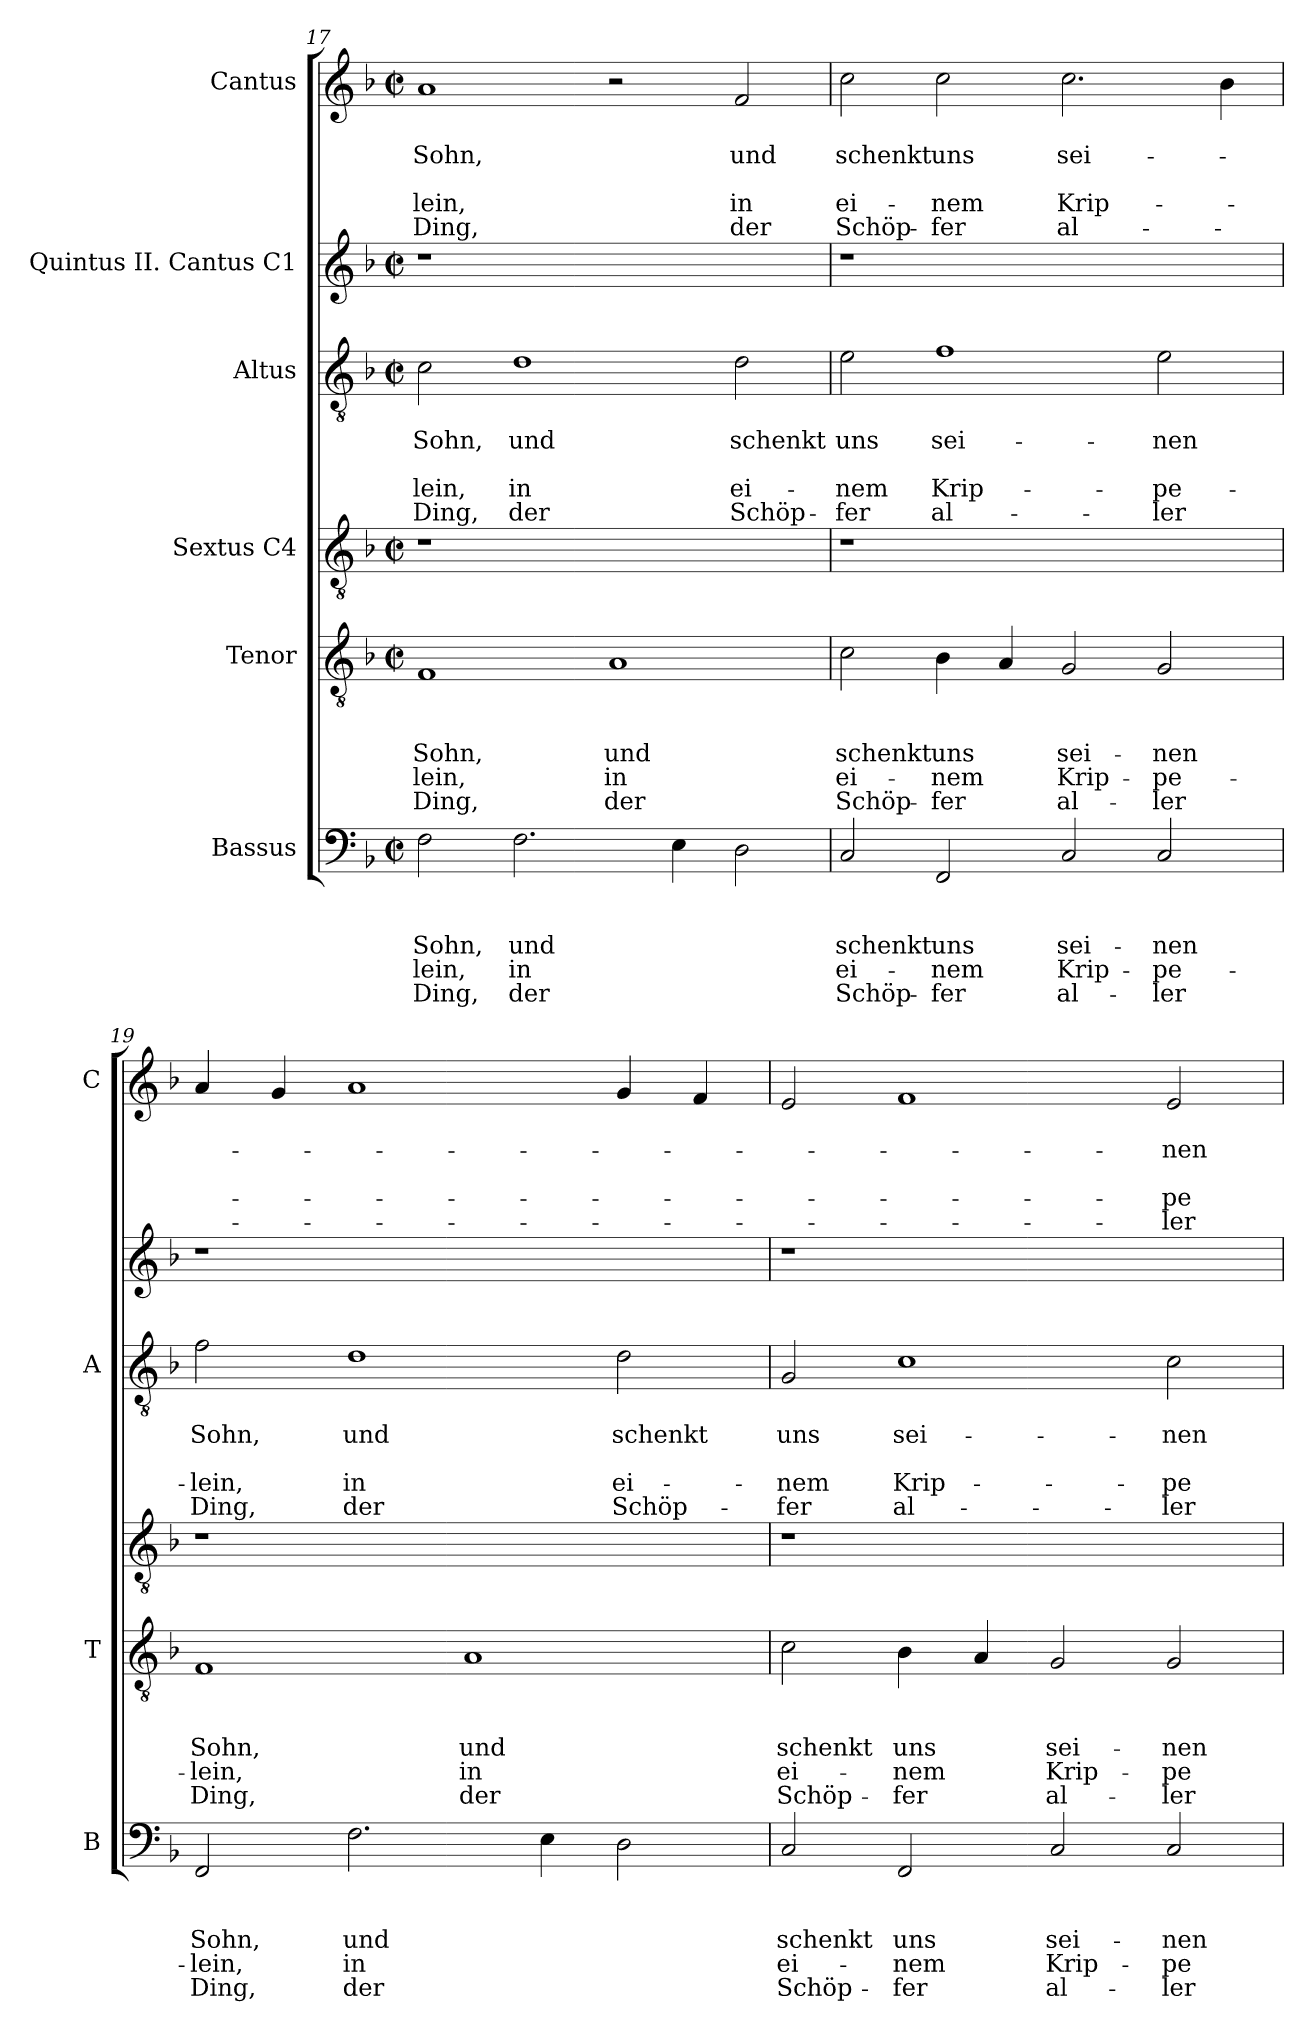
**kern	**text	**text	**text	**text	**text	**kern	**text	**text	**text	**text	**text	**kern	**kern	**text	**text	**text	**text	**text	**kern	**kern	**text	**text	**text	**text	**text
*part6	*part6	*part6	*part6	*part6	*part6	*part5	*part5	*part5	*part5	*part5	*part5	*part4	*part3	*part3	*part3	*part3	*part3	*part3	*part2	*part1	*part1	*part1	*part1	*part1	*part1
*staff6	*staff6	*staff6	*staff6	*staff6	*staff6	*staff5	*staff5	*staff5	*staff5	*staff5	*staff5	*staff4	*staff3	*staff3	*staff3	*staff3	*staff3	*staff3	*staff2	*staff1	*staff1	*staff1	*staff1	*staff1	*staff1
*I"Bassus	*	*	*	*	*	*I"Tenor	*	*	*	*	*	*I"Sextus C4	*I"Altus	*	*	*	*	*	*I"Quintus II. Cantus C1	*I"Cantus	*	*	*	*	*
*I'B	*	*	*	*	*	*I'T	*	*	*	*	*	*	*I'A	*	*	*	*	*	*	*I'C	*	*	*	*	*
*clefF4	*	*	*	*	*	*clefGv2	*	*	*	*	*	*clefGv2	*clefGv2	*	*	*	*	*	*clefG2	*clefG2	*	*	*	*	*
*k[b-]	*	*	*	*	*	*k[b-]	*	*	*	*	*	*k[b-]	*k[b-]	*	*	*	*	*	*k[b-]	*k[b-]	*	*	*	*	*
*F:	*	*	*	*	*	*F:	*	*	*	*	*	*F:	*F:	*	*	*	*	*	*F:	*F:	*	*	*	*	*
*M2/2	*	*	*	*	*	*M2/2	*	*	*	*	*	*M2/2	*M2/2	*	*	*	*	*	*M2/2	*M2/2	*	*	*	*	*
*met(c|)	*	*	*	*	*	*met(c|)	*	*	*	*	*	*met(c|)	*met(c|)	*	*	*	*	*	*met(c|)	*met(c|)	*	*	*	*	*
=17	=17	=17	=17	=17	=17	=17	=17	=17	=17	=17	=17	=17	=17	=17	=17	=17	=17	=17	=17	=17	=17	=17	=17	=17	=17
!	!	!	!LO:LY:b	!LO:LY:b	!LO:LY:b	!	!	!	!LO:LY:b	!LO:LY:b	!LO:LY:b	!	!	!	!LO:LY:b	!	!LO:LY:b	!LO:LY:b	!	!	!	!LO:LY:b	!	!LO:LY:b	!LO:LY:b
2F\	.	.	Sohn,	-lein,	Ding,	1F	.	.	Sohn,	-lein,	Ding,	1r	2c\	.	Sohn,	.	-lein,	Ding,	1r	1a	.	Sohn,	.	-lein,	Ding,
!	!	!	!LO:LY:b	!LO:LY:b	!LO:LY:b	!	!	!	!	!	!	!	!	!	!LO:LY:b	!	!LO:LY:b	!LO:LY:b	!	!	!	!	!	!	!
2.F\	.	.	und	in	der	.	.	.	.	.	.	.	1d	.	und	.	in	der	.	.	.	.	.	.	.
!	!	!	!	!	!	!	!	!	!LO:LY:b	!LO:LY:b	!LO:LY:b	!	!	!	!	!	!	!	!	!	!	!	!	!	!
.	.	.	.	.	.	1A	.	.	und	in	der	1ryy	.	.	.	.	.	.	1ryy	2r	.	.	.	.	.
4E\	.	.	.	.	.	.	.	.	.	.	.	.	.	.	.	.	.	.	.	.	.	.	.	.	.
!	!	!	!	!	!	!	!	!	!	!	!	!	!	!	!LO:LY:b	!	!LO:LY:b	!LO:LY:b	!	!	!	!LO:LY:b	!	!LO:LY:b	!LO:LY:b
2D\	.	.	.	.	.	.	.	.	.	.	.	.	2d\	.	schenkt	.	ei-	Schöp-	.	2f/	.	und	.	in	der
!!LO:LB:g=z
=18	=18	=18	=18	=18	=18	=18	=18	=18	=18	=18	=18	=18	=18	=18	=18	=18	=18	=18	=18	=18	=18	=18	=18	=18	=18
!	!	!	!LO:LY:b	!LO:LY:b	!LO:LY:b	!	!	!	!LO:LY:b	!LO:LY:b	!LO:LY:b	!	!	!	!LO:LY:b	!	!LO:LY:b	!LO:LY:b	!	!	!	!LO:LY:b	!	!LO:LY:b	!LO:LY:b
2C/	.	.	schenkt	ei-	Schöp-	2c\	.	.	schenkt	ei-	Schöp-	1r	2e\	.	uns	.	-nem	-fer	1r	2cc\	.	schenkt	.	ei-	Schöp-
!	!	!	!LO:LY:b	!LO:LY:b	!LO:LY:b	!	!	!	!LO:LY:b	!LO:LY:b	!LO:LY:b	!	!	!	!LO:LY:b	!	!LO:LY:b	!LO:LY:b	!	!	!	!LO:LY:b	!	!LO:LY:b	!LO:LY:b
2FF/	.	.	uns	-nem	-fer	4B-\	.	.	uns	-nem	-fer	.	1f	.	sei-	.	Krip-	al-	.	2cc\	.	uns	.	-nem	-fer
.	.	.	.	.	.	4A/	.	.	.	.	.	.	.	.	.	.	.	.	.	.	.	.	.	.	.
!	!	!	!LO:LY:b	!LO:LY:b	!LO:LY:b	!	!	!	!LO:LY:b	!LO:LY:b	!LO:LY:b	!	!	!	!	!	!	!	!	!	!	!LO:LY:b	!	!LO:LY:b	!LO:LY:b
2C/	.	.	sei-	Krip-	al-	2G/	.	.	sei-	Krip-	al-	1ryy	.	.	.	.	.	.	1ryy	2.cc\	.	sei-	.	Krip-	al-
!	!	!	!LO:LY:b	!LO:LY:b	!LO:LY:b	!	!	!	!LO:LY:b	!LO:LY:b	!LO:LY:b	!	!	!	!LO:LY:b	!	!LO:LY:b	!LO:LY:b	!	!	!	!	!	!	!
2C/	.	.	-nen	-pe-	-ler	2G/	.	.	-nen	-pe-	-ler	.	2e\	.	-nen	.	-pe-	-ler	.	.	.	.	.	.	.
.	.	.	.	.	.	.	.	.	.	.	.	.	.	.	.	.	.	.	.	4b-\	.	.	.	.	.
=19	=19	=19	=19	=19	=19	=19	=19	=19	=19	=19	=19	=19	=19	=19	=19	=19	=19	=19	=19	=19	=19	=19	=19	=19	=19
!	!	!	!LO:LY:b	!LO:LY:b	!LO:LY:b	!	!	!	!LO:LY:b	!LO:LY:b	!LO:LY:b	!	!	!	!LO:LY:b	!	!LO:LY:b	!LO:LY:b	!	!	!	!	!	!	!
2FF/	.	.	Sohn,	-lein,	Ding,	1F	.	.	Sohn,	-lein,	Ding,	1r	2f\	.	Sohn,	.	-lein,	Ding,	1r	4a/	.	.	.	.	.
.	.	.	.	.	.	.	.	.	.	.	.	.	.	.	.	.	.	.	.	4g/	.	.	.	.	.
!	!	!	!LO:LY:b	!LO:LY:b	!LO:LY:b	!	!	!	!	!	!	!	!	!	!LO:LY:b	!	!LO:LY:b	!LO:LY:b	!	!	!	!	!	!	!
2.F\	.	.	und	in	der	.	.	.	.	.	.	.	1d	.	und	.	in	der	.	1a	.	.	.	.	.
!	!	!	!	!	!	!	!	!	!LO:LY:b	!LO:LY:b	!LO:LY:b	!	!	!	!	!	!	!	!	!	!	!	!	!	!
.	.	.	.	.	.	1A	.	.	und	in	der	1ryy	.	.	.	.	.	.	1ryy	.	.	.	.	.	.
4E\	.	.	.	.	.	.	.	.	.	.	.	.	.	.	.	.	.	.	.	.	.	.	.	.	.
!	!	!	!	!	!	!	!	!	!	!	!	!	!	!	!LO:LY:b	!	!LO:LY:b	!LO:LY:b	!	!	!	!	!	!	!
2D\	.	.	.	.	.	.	.	.	.	.	.	.	2d\	.	schenkt	.	ei-	Schöp-	.	4g/	.	.	.	.	.
.	.	.	.	.	.	.	.	.	.	.	.	.	.	.	.	.	.	.	.	4f/	.	.	.	.	.
=20	=20	=20	=20	=20	=20	=20	=20	=20	=20	=20	=20	=20	=20	=20	=20	=20	=20	=20	=20	=20	=20	=20	=20	=20	=20
!	!	!	!LO:LY:b	!LO:LY:b	!LO:LY:b	!	!	!	!LO:LY:b	!LO:LY:b	!LO:LY:b	!	!	!	!LO:LY:b	!	!LO:LY:b	!LO:LY:b	!	!	!	!	!	!	!
2C/	.	.	schenkt	ei-	Schöp-	2c\	.	.	schenkt	ei-	Schöp-	1r	2G/	.	uns	.	-nem	-fer	1r	2e/	.	.	.	.	.
!	!	!	!LO:LY:b	!LO:LY:b	!LO:LY:b	!	!	!	!LO:LY:b	!LO:LY:b	!LO:LY:b	!	!	!	!LO:LY:b	!	!LO:LY:b	!LO:LY:b	!	!	!	!	!	!	!
2FF/	.	.	uns	-nem	-fer	4B-\	.	.	uns	-nem	-fer	.	1c	.	sei-	.	Krip-	al-	.	1f	.	.	.	.	.
.	.	.	.	.	.	4A/	.	.	.	.	.	.	.	.	.	.	.	.	.	.	.	.	.	.	.
!	!	!	!LO:LY:b	!LO:LY:b	!LO:LY:b	!	!	!	!LO:LY:b	!LO:LY:b	!LO:LY:b	!	!	!	!	!	!	!	!	!	!	!	!	!	!
2C/	.	.	sei-	Krip-	al-	2G/	.	.	sei-	Krip-	al-	1ryy	.	.	.	.	.	.	1ryy	.	.	.	.	.	.
!	!	!	!LO:LY:b	!LO:LY:b	!LO:LY:b	!	!	!	!LO:LY:b	!LO:LY:b	!LO:LY:b	!	!	!	!LO:LY:b	!	!LO:LY:b	!LO:LY:b	!	!	!	!LO:LY:b	!	!LO:LY:b	!LO:LY:b
2C/	.	.	-nen	-pe-	-ler	2G/	.	.	-nen	-pe-	-ler	.	2c\	.	-nen	.	-pe-	-ler	.	2e/	.	-nen	.	-pe-	-ler
=	=	=	=	=	=	=	=	=	=	=	=	=	=	=	=	=	=	=	=	=	=	=	=	=	=
*-	*-	*-	*-	*-	*-	*-	*-	*-	*-	*-	*-	*-	*-	*-	*-	*-	*-	*-	*-	*-	*-	*-	*-	*-	*-
